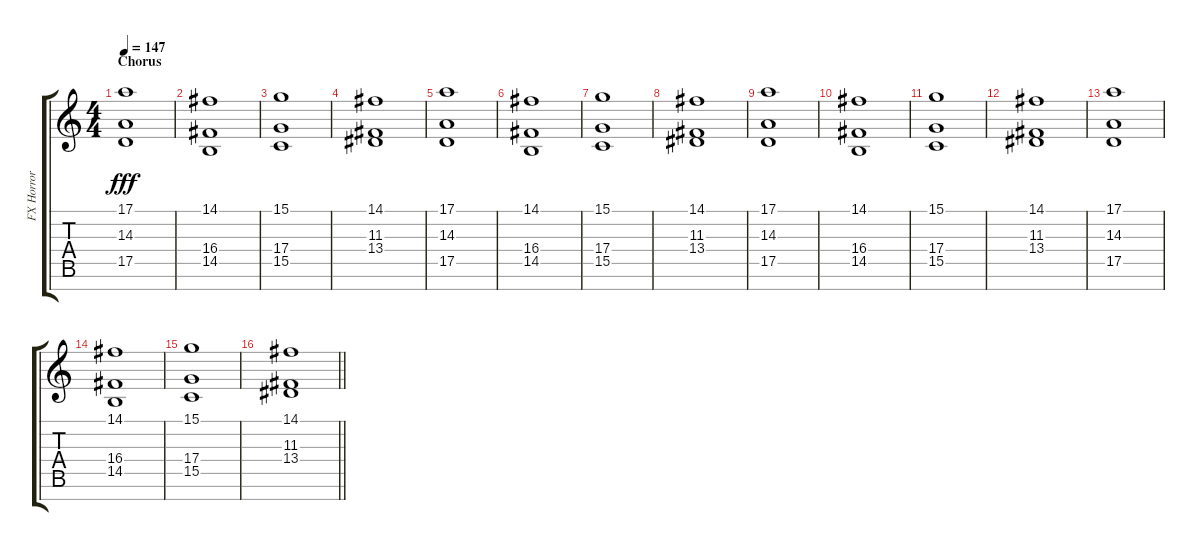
\track ("FX Horror" "FX Horror") {instrument fx2soundtrack}
\staff {score tabs}
\tuning (E4 B3 G3 D3 A2 E2 B1) {hide}
\ts (4 4)
\section ("" "Chorus")
\tempo 147
\clef g2
\ks c
(17.1 14.3 17.5).1{dy fff} |
(14.1 16.4 14.5).1 |
(15.1 17.4 15.5).1 |
(14.1 11.3 13.4).1 |
(17.1 14.3 17.5).1 |
(14.1 16.4 14.5).1 |
(15.1 17.4 15.5).1 |
(14.1 11.3 13.4).1 |
(17.1 14.3 17.5).1 |
(14.1 16.4 14.5).1 |
(15.1 17.4 15.5).1 |
(14.1 11.3 13.4).1 |
(17.1 14.3 17.5).1 |
(14.1 16.4 14.5).1 |
(15.1 17.4 15.5).1 |
\barLineRight lightlight
(14.1 11.3 13.4).1
